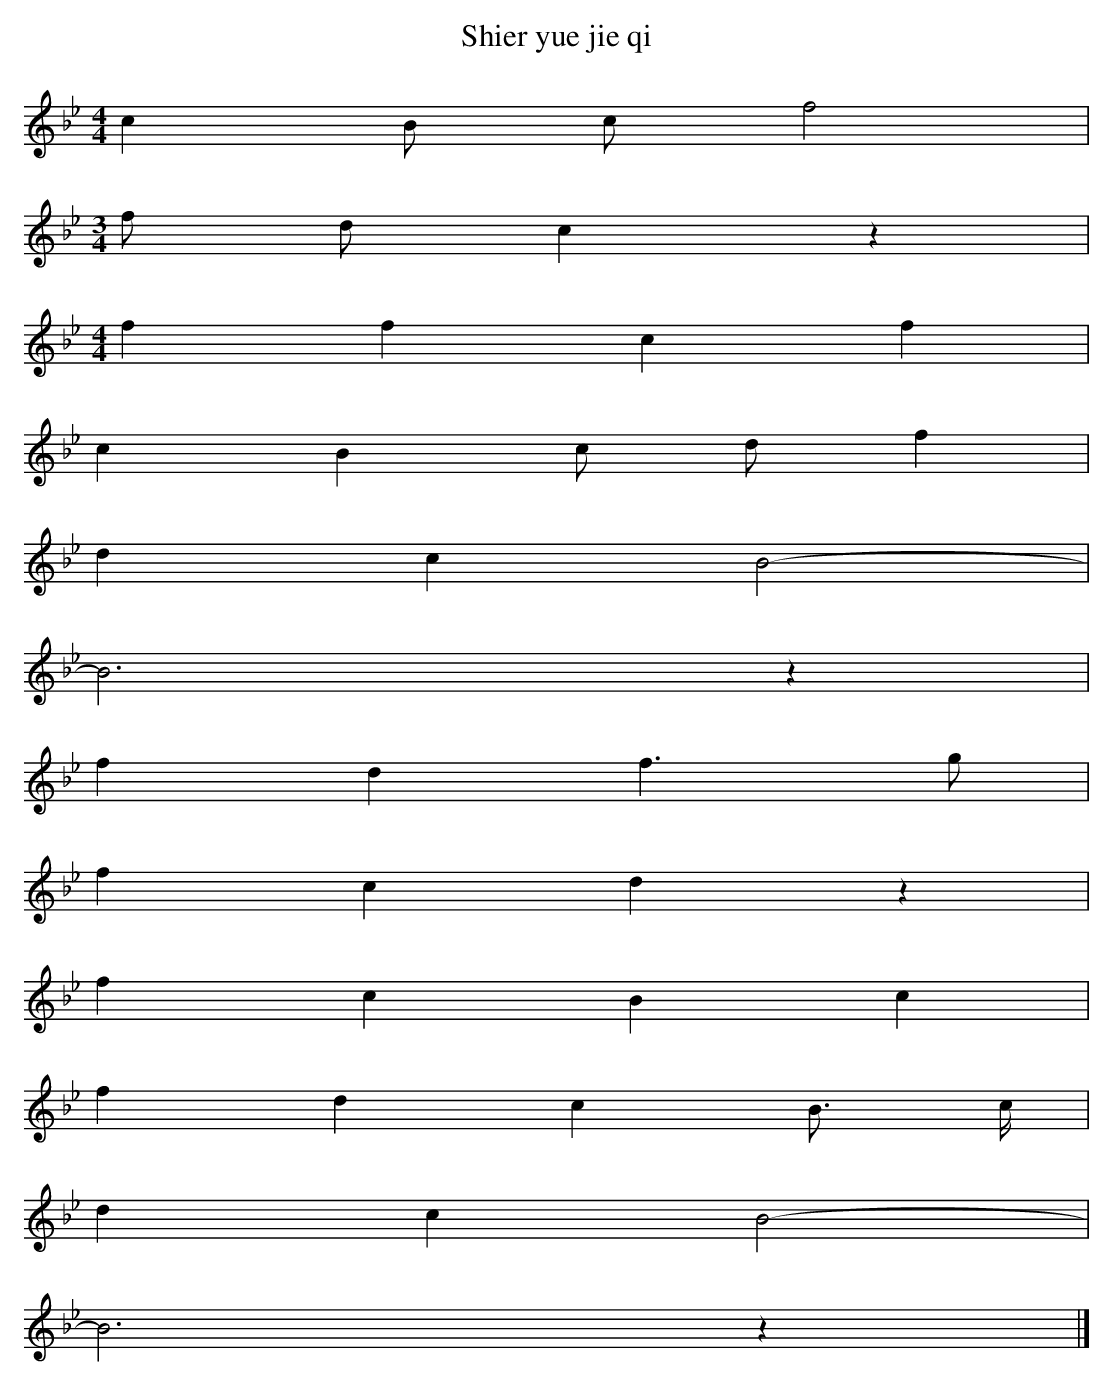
X:1
T: Shier yue jie qi
L: 1/4
M: 4/4
K: Bb
cB/ c/f2 [I:setbarnb 1]|
[M:3/4]f/ d/cz |
[M:4/4]ffcf |
cBc/ d/f |
dcB2- |
B3z |
fdf3/g/ |
fcdz |
fcBc |
fdcB3// c// |
dcB2- |
B3z |]
